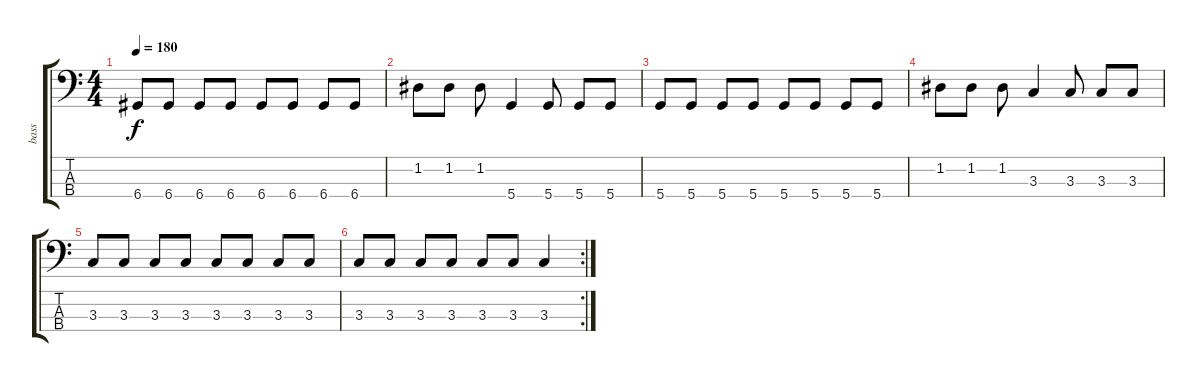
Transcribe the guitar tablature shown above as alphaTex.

\track ("bass" "bass") {instrument electricbasspick}
\staff {score tabs}
\tuning (G2 D2 A1 D1) {hide}
\ts (4 4)
\tempo 180
\clef f4
\ks c
6.4.8{dy f} 6.4.8 6.4.8 6.4.8 6.4.8 6.4.8 6.4.8 6.4.8 |
1.2.8 1.2.8 1.2.8 5.4.4 5.4.8 5.4.8 5.4.8 |
5.4.8 5.4.8 5.4.8 5.4.8 5.4.8 5.4.8 5.4.8 5.4.8 |
1.2.8 1.2.8 1.2.8 3.3.4 3.3.8 3.3.8 3.3.8 |
3.3.8 3.3.8 3.3.8 3.3.8 3.3.8 3.3.8 3.3.8 3.3.8 |
\rc 2
3.3.8 3.3.8 3.3.8 3.3.8 3.3.8 3.3.8 3.3.4
